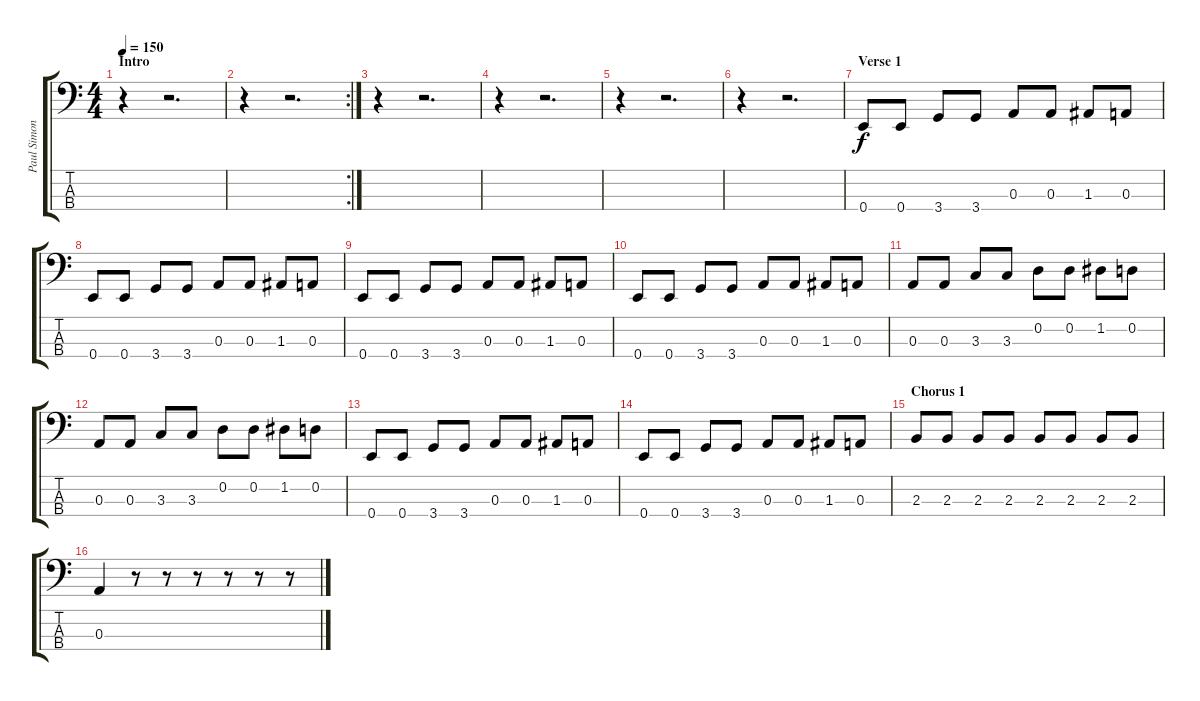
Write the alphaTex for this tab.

\track ("Paul Simonon - Bass" "Paul Simon") {instrument electricbassfinger}
\staff {score tabs}
\tuning (G2 D2 A1 E1) {hide}
\ts (4 4)
\section ("" "Intro")
\tempo 150
\clef f4
\ks c
r.4{dy f instrument electricbassfinger} r.2{d} |
\rc 2
r.4 r.2{d} |
r.4 r.2{d} |
r.4 r.2{d} |
r.4 r.2{d} |
r.4 r.2{d} |
\section ("" "Verse 1")
0.4.8 0.4.8 3.4.8 3.4.8 0.3.8 0.3.8 1.3.8 0.3.8 |
0.4.8 0.4.8 3.4.8 3.4.8 0.3.8 0.3.8 1.3.8 0.3.8 |
0.4.8 0.4.8 3.4.8 3.4.8 0.3.8 0.3.8 1.3.8 0.3.8 |
0.4.8 0.4.8 3.4.8 3.4.8 0.3.8 0.3.8 1.3.8 0.3.8 |
0.3.8 0.3.8 3.3.8 3.3.8 0.2.8 0.2.8 1.2.8 0.2.8 |
0.3.8 0.3.8 3.3.8 3.3.8 0.2.8 0.2.8 1.2.8 0.2.8 |
0.4.8 0.4.8 3.4.8 3.4.8 0.3.8 0.3.8 1.3.8 0.3.8 |
0.4.8 0.4.8 3.4.8 3.4.8 0.3.8 0.3.8 1.3.8 0.3.8 |
\section ("" "Chorus 1")
2.3.8 2.3.8 2.3.8 2.3.8 2.3.8 2.3.8 2.3.8 2.3.8 |
0.3.4 r.8 r.8 r.8 r.8 r.8 r.8
